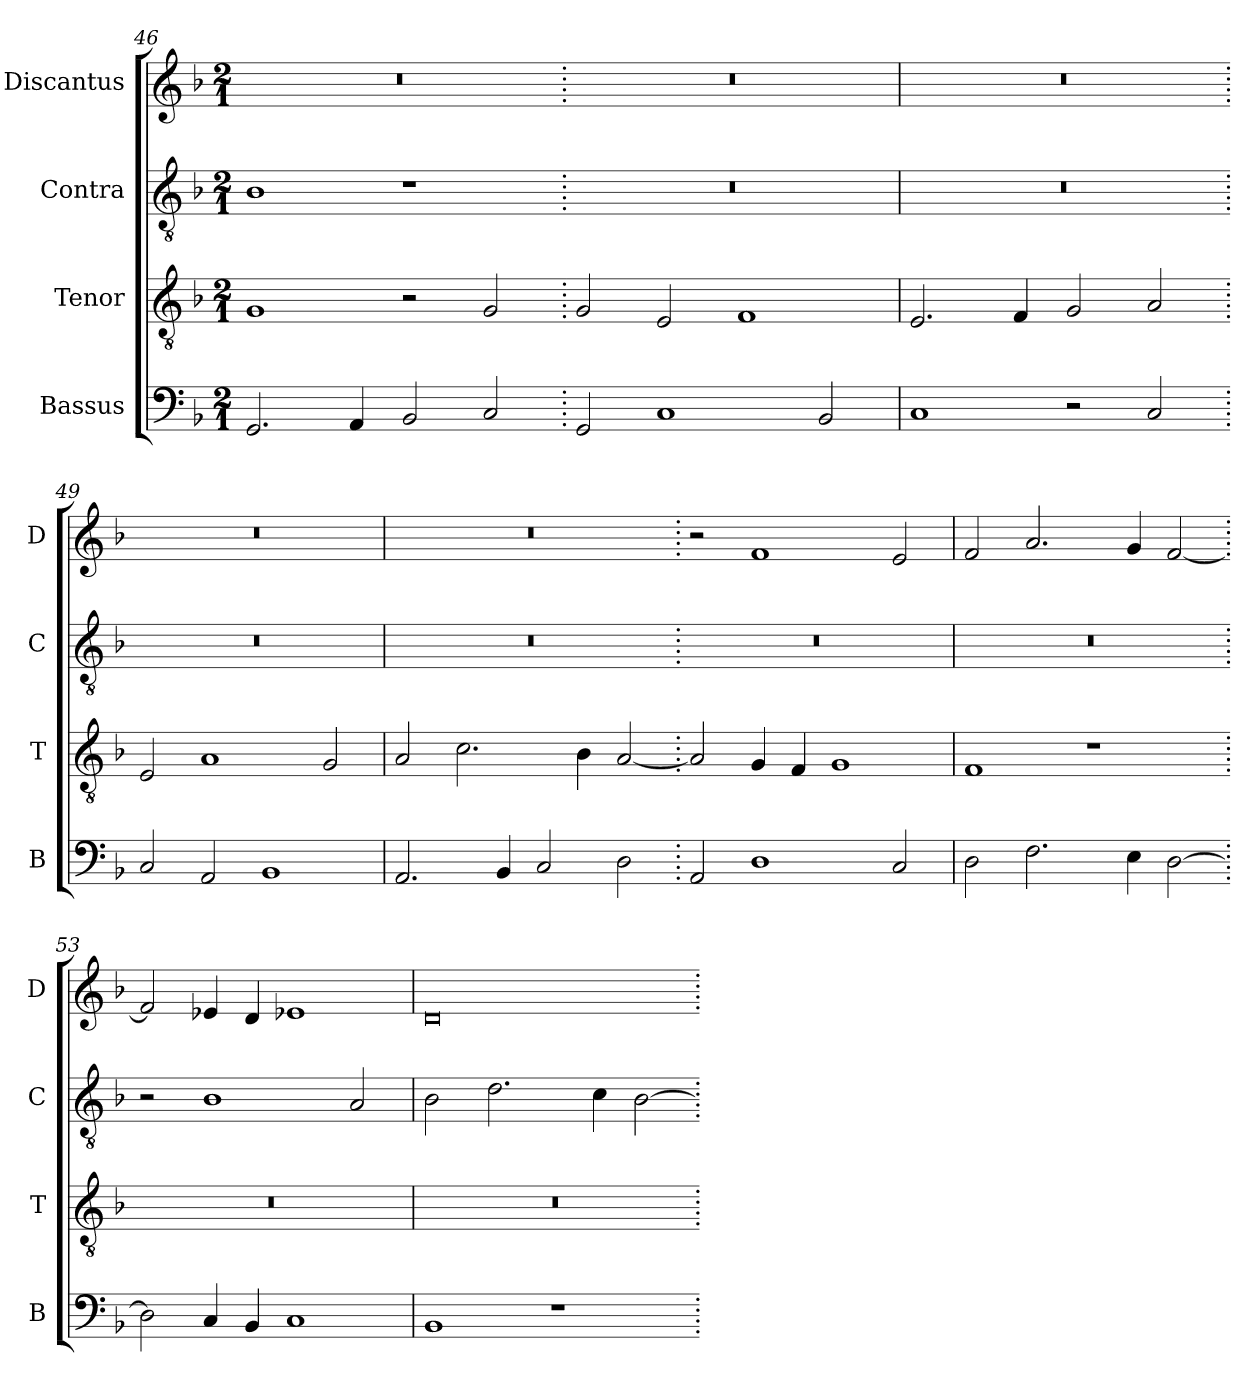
**kern	**kern	**kern	**kern
*part4	*part3	*part2	*part1
*staff4	*staff3	*staff2	*staff1
*I"Bassus	*I"Tenor	*I"Contra	*I"Discantus
*I'B	*I'T	*I'C	*I'D
*clefF4	*clefGv2	*clefGv2	*clefG2
*k[b-]	*k[b-]	*k[b-]	*k[b-]
*M2/1	*M2/1	*M2/1	*M2/1
=46	=46	=46	=46
2.GG/	1G	1B-	0r
4AA/	.	.	.
2BB-/	2r	1r	.
2C/	2G/	.	.
=47.	=47.	=47.	=47.
2GG/	2G/	0r	0r
1C	2E/	.	.
.	1F	.	.
2BB-/	.	.	.
=48	=48	=48	=48
1C	2.E/	0r	0r
.	4F/	.	.
2r	2G/	.	.
2C/	2A/	.	.
=49.	=49.	=49.	=49.
2C/	2E/	0r	0r
2AA/	1A	.	.
1BB-	.	.	.
.	2G/	.	.
=50	=50	=50	=50
2.AA/	2A/	0r	0r
.	2.c\	.	.
4BB-/	.	.	.
2C/	.	.	.
.	4B-\	.	.
2D\	[2A/	.	.
=51.	=51.	=51.	=51.
2AA/	2A/]	0r	2r
1D	4G/	.	1f
.	4F/	.	.
.	1G	.	.
2C/	.	.	2e/
=52	=52	=52	=52
2D\	1F	0r	2f/
2.F\	.	.	2.a/
.	1r	.	.
4E\	.	.	4g/
[2D\	.	.	[2f/
=53.	=53.	=53.	=53.
2D\]	0r	2r	2f/]
4C/	.	1B-	4e-X/
4BB-/	.	.	4d/
1C	.	.	1e-X
.	.	2A/	.
=54	=54	=54	=54
1BB-	0r	2B-\	0d
.	.	2.d\	.
1r	.	.	.
.	.	4c\	.
.	.	[2B-\	.
=.	=.	=.	=.
*-	*-	*-	*-
